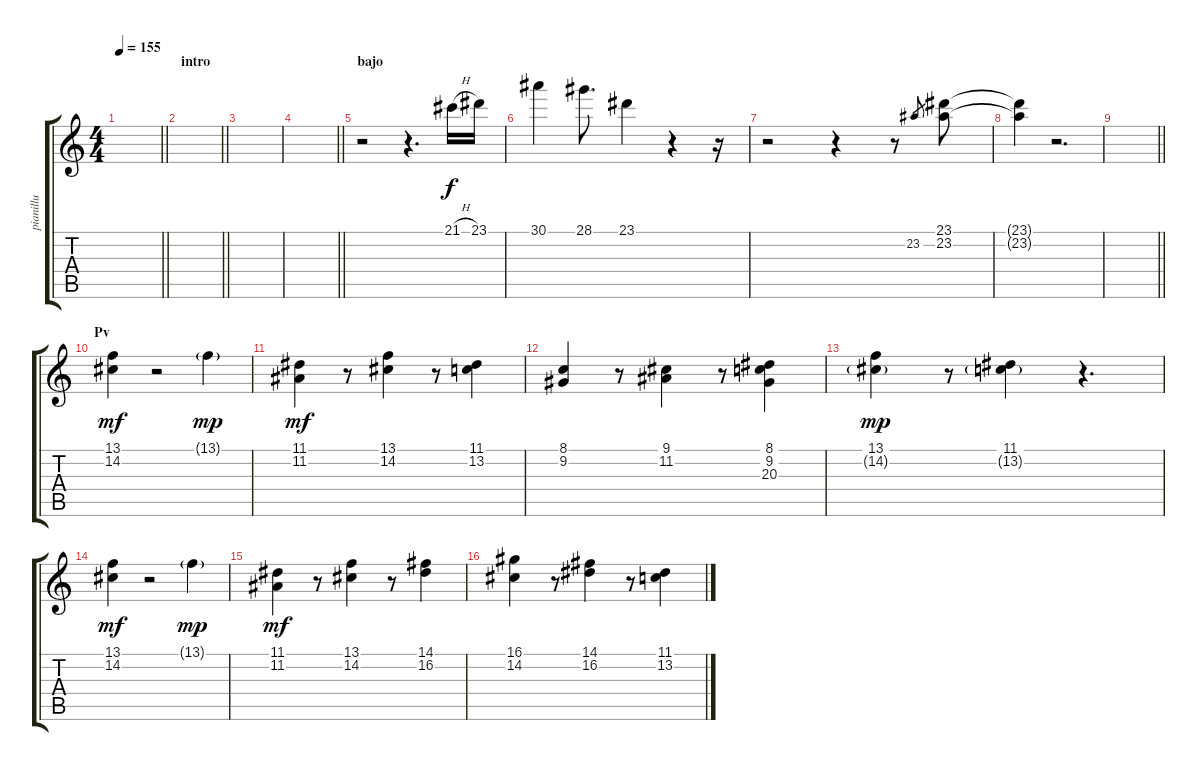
\track ("pianillu" "pianillu") {instrument acousticgrandpiano}
\staff {score tabs}
\tuning (E4 B3 G3 D3 A2 E2) {hide}
\ts (4 4)
\tempo 155
\clef g2
\barLineRight lightlight
\ks c
|
\section ("" "intro")
\barLineRight lightlight
|
|
\barLineRight lightlight
|
\section ("" "bajo")
r.2 r.4{d} 21.1{h}.16 23.1.16 |
30.1.4 28.1.8{d} 23.1.4 r.4 r.16 |
r.2 r.4 r.8 23.2.8{gr} (23.1 23.2).8 |
(23.1{t} 23.2{t}).4 r.2{d} |
\barLineRight lightlight
|
\section ("" "Pv")
(13.1 14.2).4{dy mf} r.2 13.1{g}.4{dy mp} |
(11.1 11.2).4{dy mf} r.8 (13.1 14.2).4 r.8 (11.1 13.2).4 |
(8.1 9.2).4 r.8 (9.1 11.2).4 r.8 (8.1 9.2 20.3).4 |
(13.1 14.2{g}).4{dy mp} r.8 (11.1 13.2{g}).4 r.4{d} |
(13.1 14.2).4{dy mf} r.2 13.1{g}.4{dy mp} |
(11.1 11.2).4{dy mf} r.8 (13.1 14.2).4 r.8 (14.1 16.2).4 |
(16.1 14.2).4 r.8 (14.1 16.2).4 r.8 (11.1 13.2).4
